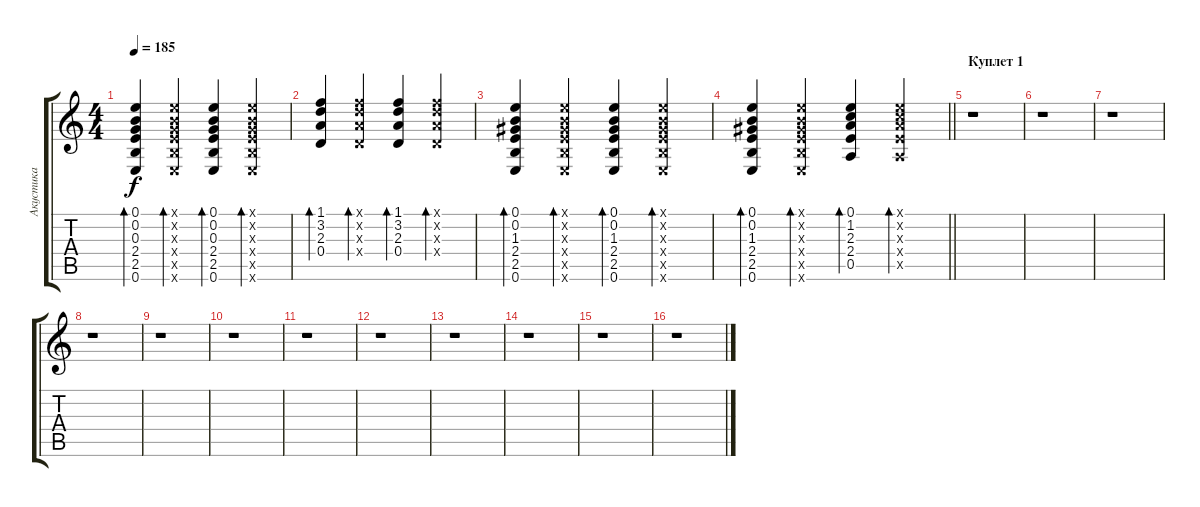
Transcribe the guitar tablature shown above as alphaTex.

\track ("Акустика" "Акустика") {instrument acousticguitarsteel}
\staff {score tabs}
\tuning (E4 B3 G3 D3 A2 E2) {hide}
\ts (4 4)
\tempo 185
\clef g2
\ks c
(0.1 0.2 0.3 2.4 2.5 0.6).4{bd 60 dy f} (0.1{x} 0.2{x} 0.3{x} 2.4{x} 2.5{x} 0.6{x}).4{bd 60} (0.1 0.2 0.3 2.4 2.5 0.6).4{bd 60} (0.1{x} 0.2{x} 0.3{x} 2.4{x} 2.5{x} 0.6{x}).4{bd 60} |
(1.1 3.2 2.3 0.4).4{bd 60} (1.1{x} 3.2{x} 2.3{x} 0.4{x}).4{bd 60} (1.1 3.2 2.3 0.4).4{bd 60} (1.1{x} 3.2{x} 2.3{x} 0.4{x}).4{bd 60} |
(0.1 0.2 1.3 2.4 2.5 0.6).4{bd 60} (0.1{x} 0.2{x} 1.3{x} 2.4{x} 2.5{x} 0.6{x}).4{bd 60} (0.1 0.2 1.3 2.4 2.5 0.6).4{bd 60} (0.1{x} 0.2{x} 1.3{x} 2.4{x} 2.5{x} 0.6{x}).4{bd 60} |
\barLineRight lightlight
(0.1 0.2 1.3 2.4 2.5 0.6).4{bd 60} (0.1{x} 0.2{x} 1.3{x} 2.4{x} 2.5{x} 0.6{x}).4{bd 60} (0.1 1.2 2.3 2.4 0.5).4{bd 60} (0.1{x} 1.2{x} 2.3{x} 2.4{x} 0.5{x}).4{bd 60} |
\section ("" "Куплет 1")
r.1 |
r.1 |
r.1 |
r.1 |
r.1 |
r.1 |
r.1 |
r.1 |
r.1 |
r.1 |
r.1 |
r.1
